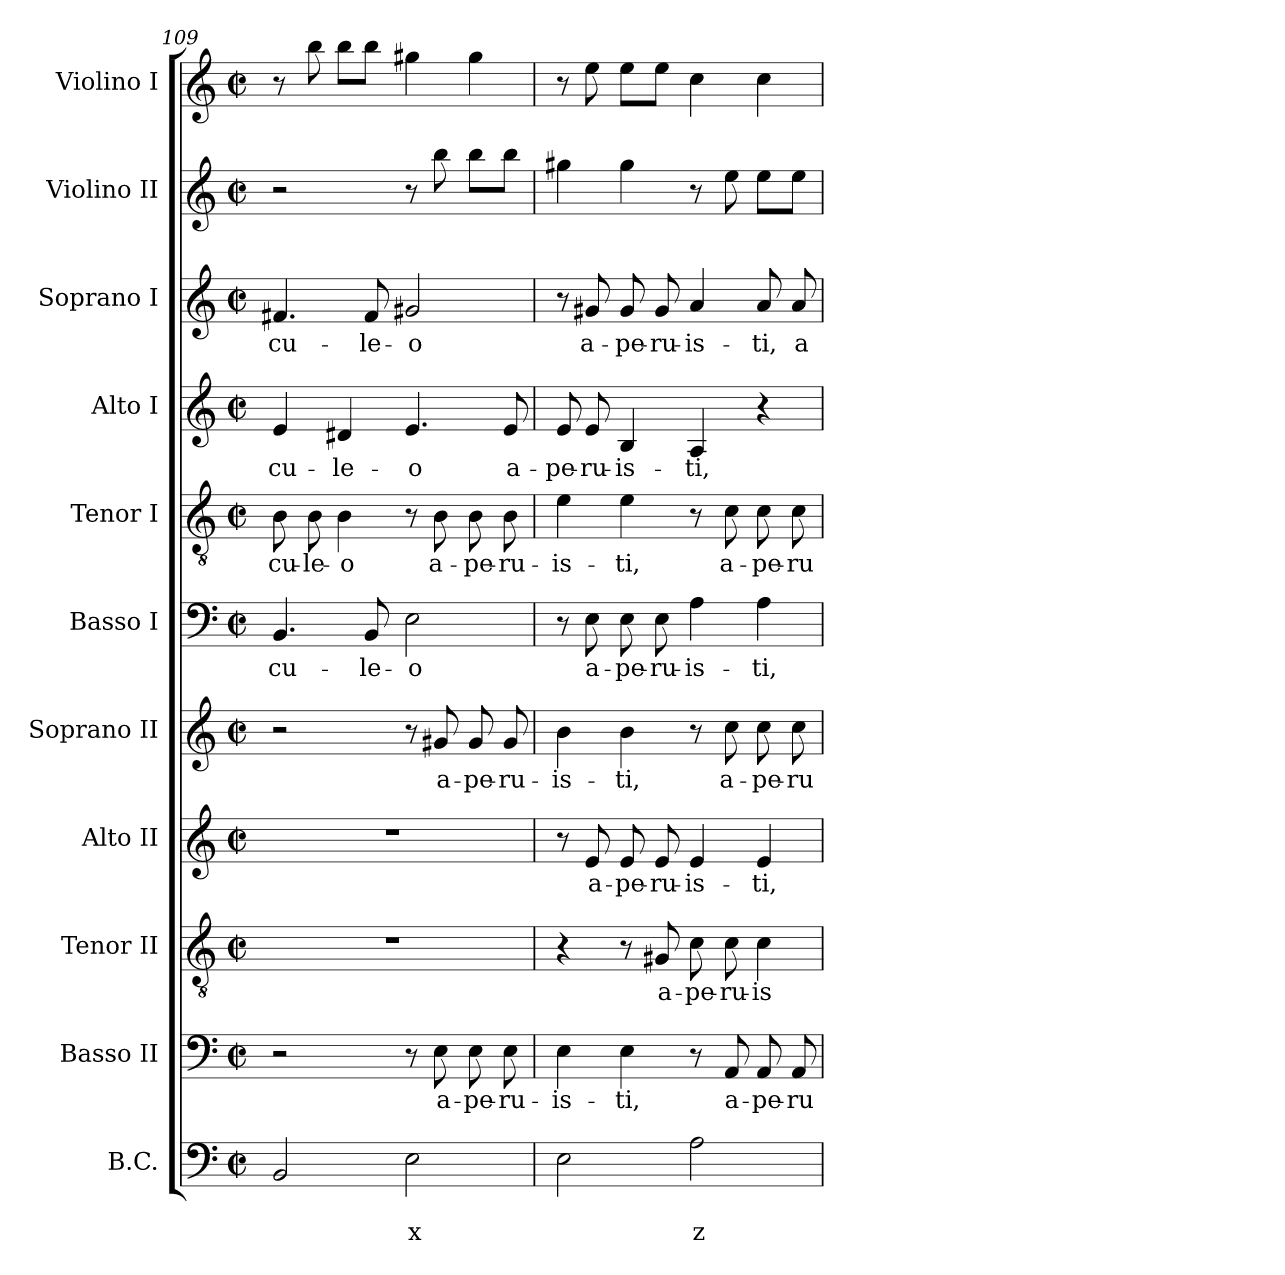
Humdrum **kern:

**kern	**text	**text	**kern	**text	**kern	**text	**kern	**text	**kern	**text	**kern	**text	**kern	**text	**kern	**text	**kern	**text	**kern	**kern
*part11	*part11	*part11	*part10	*part10	*part9	*part9	*part8	*part8	*part7	*part7	*part6	*part6	*part5	*part5	*part4	*part4	*part3	*part3	*part2	*part1
*staff11	*staff11	*staff11	*staff10	*staff10	*staff9	*staff9	*staff8	*staff8	*staff7	*staff7	*staff6	*staff6	*staff5	*staff5	*staff4	*staff4	*staff3	*staff3	*staff2	*staff1
*I"B.C.	*	*	*I"Basso II	*	*I"Tenor II	*	*I"Alto II	*	*I"Soprano II	*	*I"Basso I	*	*I"Tenor I	*	*I"Alto I	*	*I"Soprano I	*	*I"Violino II	*I"Violino I
*I'BC	*	*	*I'B 2	*	*I'T 2	*	*I'A 2	*	*I'S 2	*	*I'B 1	*	*I'T 1	*	*I'A 1	*	*I'S 1	*	*I'Vln. II	*I'Vln. I
!!LO:PB:g=z
*clefF4	*	*	*clefF4	*	*clefGv2	*	*clefG2	*	*clefG2	*	*clefF4	*	*clefGv2	*	*clefG2	*	*clefG2	*	*clefG2	*clefG2
*k[]	*	*	*k[]	*	*k[]	*	*k[]	*	*k[]	*	*k[]	*	*k[]	*	*k[]	*	*k[]	*	*k[]	*k[]
*C:	*	*	*C:	*	*C:	*	*C:	*	*C:	*	*C:	*	*C:	*	*C:	*	*C:	*	*C:	*C:
*M2/2	*	*	*M2/2	*	*M2/2	*	*M2/2	*	*M2/2	*	*M2/2	*	*M2/2	*	*M2/2	*	*M2/2	*	*M2/2	*M2/2
*met(c|)	*	*	*met(c|)	*	*met(c|)	*	*met(c|)	*	*met(c|)	*	*met(c|)	*	*met(c|)	*	*met(c|)	*	*met(c|)	*	*met(c|)	*met(c|)
=109	=109	=109	=109	=109	=109	=109	=109	=109	=109	=109	=109	=109	=109	=109	=109	=109	=109	=109	=109	=109
!	!	!	!	!	!	!	!	!	!	!	!	!LO:LY:b	!	!	!	!	!	!	!	!
!	!	!	!	!	!	!	!	!	!	!	!	!	!	!LO:LY:b	!	!	!	!	!	!
!	!	!	!	!	!	!	!	!	!	!	!	!	!	!	!	!LO:LY:b	!	!	!	!
!	!	!	!	!	!	!	!	!	!	!	!	!	!	!	!	!	!	!LO:LY:b	!	!
2BB/	.	.	2r	.	1r	.	1r	.	2r	.	4.BB/	-cu-	8B\	-cu-	4e/	-cu-	4.f#X/	-cu-	2r	8r
!	!	!	!	!	!	!	!	!	!	!	!	!	!	!LO:LY:b	!	!	!	!	!	!
.	.	.	.	.	.	.	.	.	.	.	.	.	8B\	-le-	.	.	.	.	.	8bb\
!	!	!	!	!	!	!	!	!	!	!	!	!	!	!LO:LY:b	!	!	!	!	!	!
!	!	!	!	!	!	!	!	!	!	!	!	!	!	!	!	!LO:LY:b	!	!	!	!
.	.	.	.	.	.	.	.	.	.	.	.	.	4B\	-o	4d#X/	-le-	.	.	.	8bb\L
!	!	!	!	!	!	!	!	!	!	!	!	!LO:LY:b	!	!	!	!	!	!	!	!
!	!	!	!	!	!	!	!	!	!	!	!	!	!	!	!	!	!	!LO:LY:b	!	!
.	.	.	.	.	.	.	.	.	.	.	8BB/	-le-	.	.	.	.	8f#/	-le-	.	8bb\J
!	!	!LO:LY:b	!	!	!	!	!	!	!	!	!	!	!	!	!	!	!	!	!	!
!	!	!	!	!	!	!	!	!	!	!	!	!LO:LY:b	!	!	!	!	!	!	!	!
!	!	!	!	!	!	!	!	!	!	!	!	!	!	!	!	!LO:LY:b	!	!	!	!
!	!	!	!	!	!	!	!	!	!	!	!	!	!	!	!	!	!	!LO:LY:b	!	!
2E\	.	x	8r	.	.	.	.	.	8r	.	2E\	-o	8r	.	4.e/	-o	2g#X/	-o	8r	4gg#X\
!	!	!	!	!LO:LY:b	!	!	!	!	!	!	!	!	!	!	!	!	!	!	!	!
!	!	!	!	!	!	!	!	!	!	!LO:LY:b	!	!	!	!	!	!	!	!	!	!
!	!	!	!	!	!	!	!	!	!	!	!	!	!	!LO:LY:b	!	!	!	!	!	!
.	.	.	8E\	a-	.	.	.	.	8g#X/	a-	.	.	8B\	a-	.	.	.	.	8bb\	.
!	!	!	!	!LO:LY:b	!	!	!	!	!	!	!	!	!	!	!	!	!	!	!	!
!	!	!	!	!	!	!	!	!	!	!LO:LY:b	!	!	!	!	!	!	!	!	!	!
!	!	!	!	!	!	!	!	!	!	!	!	!	!	!LO:LY:b	!	!	!	!	!	!
.	.	.	8E\	-pe-	.	.	.	.	8g#/	-pe-	.	.	8B\	-pe-	.	.	.	.	8bb\L	4gg#\
!	!	!	!	!LO:LY:b	!	!	!	!	!	!	!	!	!	!	!	!	!	!	!	!
!	!	!	!	!	!	!	!	!	!	!LO:LY:b	!	!	!	!	!	!	!	!	!	!
!	!	!	!	!	!	!	!	!	!	!	!	!	!	!LO:LY:b	!	!	!	!	!	!
!	!	!	!	!	!	!	!	!	!	!	!	!	!	!	!	!LO:LY:b	!	!	!	!
.	.	.	8E\	-ru-	.	.	.	.	8g#/	-ru-	.	.	8B\	-ru-	8e/	a-	.	.	8bb\J	.
=110	=110	=110	=110	=110	=110	=110	=110	=110	=110	=110	=110	=110	=110	=110	=110	=110	=110	=110	=110	=110
!	!	!	!	!LO:LY:b	!	!	!	!	!	!	!	!	!	!	!	!	!	!	!	!
!	!	!	!	!	!	!	!	!	!	!LO:LY:b	!	!	!	!	!	!	!	!	!	!
!	!	!	!	!	!	!	!	!	!	!	!	!	!	!LO:LY:b	!	!	!	!	!	!
!	!	!	!	!	!	!	!	!	!	!	!	!	!	!	!	!LO:LY:b	!	!	!	!
2E\	.	.	4E\	-is-	4r	.	8r	.	4b\	-is-	8r	.	4e\	-is-	8e/	-pe-	8r	.	4gg#X\	8r
!	!	!	!	!	!	!	!	!LO:LY:b	!	!	!	!	!	!	!	!	!	!	!	!
!	!	!	!	!	!	!	!	!	!	!	!	!LO:LY:b	!	!	!	!	!	!	!	!
!	!	!	!	!	!	!	!	!	!	!	!	!	!	!	!	!LO:LY:b	!	!	!	!
!	!	!	!	!	!	!	!	!	!	!	!	!	!	!	!	!	!	!LO:LY:b	!	!
.	.	.	.	.	.	.	8e/	a-	.	.	8E\	a-	.	.	8e/	-ru-	8g#X/	a-	.	8ee\
!	!	!	!	!LO:LY:b	!	!	!	!	!	!	!	!	!	!	!	!	!	!	!	!
!	!	!	!	!	!	!	!	!LO:LY:b	!	!	!	!	!	!	!	!	!	!	!	!
!	!	!	!	!	!	!	!	!	!	!LO:LY:b	!	!	!	!	!	!	!	!	!	!
!	!	!	!	!	!	!	!	!	!	!	!	!LO:LY:b	!	!	!	!	!	!	!	!
!	!	!	!	!	!	!	!	!	!	!	!	!	!	!LO:LY:b	!	!	!	!	!	!
!	!	!	!	!	!	!	!	!	!	!	!	!	!	!	!	!LO:LY:b	!	!	!	!
!	!	!	!	!	!	!	!	!	!	!	!	!	!	!	!	!	!	!LO:LY:b	!	!
.	.	.	4E\	-ti,	8r	.	8e/	-pe-	4b\	-ti,	8E\	-pe-	4e\	-ti,	4B/	-is-	8g#/	-pe-	4gg#\	8ee\L
!	!	!	!	!	!	!LO:LY:b	!	!	!	!	!	!	!	!	!	!	!	!	!	!
!	!	!	!	!	!	!	!	!LO:LY:b	!	!	!	!	!	!	!	!	!	!	!	!
!	!	!	!	!	!	!	!	!	!	!	!	!LO:LY:b	!	!	!	!	!	!	!	!
!	!	!	!	!	!	!	!	!	!	!	!	!	!	!	!	!	!	!LO:LY:b	!	!
.	.	.	.	.	8G#X/	a-	8e/	-ru-	.	.	8E\	-ru-	.	.	.	.	8g#/	-ru-	.	8ee\J
!	!	!LO:LY:b	!	!	!	!	!	!	!	!	!	!	!	!	!	!	!	!	!	!
!	!	!	!	!	!	!LO:LY:b	!	!	!	!	!	!	!	!	!	!	!	!	!	!
!	!	!	!	!	!	!	!	!LO:LY:b	!	!	!	!	!	!	!	!	!	!	!	!
!	!	!	!	!	!	!	!	!	!	!	!	!LO:LY:b	!	!	!	!	!	!	!	!
!	!	!	!	!	!	!	!	!	!	!	!	!	!	!	!	!LO:LY:b	!	!	!	!
!	!	!	!	!	!	!	!	!	!	!	!	!	!	!	!	!	!	!LO:LY:b	!	!
2A\	.	z	8r	.	8c\	-pe-	4e/	-is-	8r	.	4A\	-is-	8r	.	4A/	-ti,	4a/	-is-	8r	4cc\
!	!	!	!	!LO:LY:b	!	!	!	!	!	!	!	!	!	!	!	!	!	!	!	!
!	!	!	!	!	!	!LO:LY:b	!	!	!	!	!	!	!	!	!	!	!	!	!	!
!	!	!	!	!	!	!	!	!	!	!LO:LY:b	!	!	!	!	!	!	!	!	!	!
!	!	!	!	!	!	!	!	!	!	!	!	!	!	!LO:LY:b	!	!	!	!	!	!
.	.	.	8AA/	a-	8c\	-ru-	.	.	8cc\	a-	.	.	8c\	a-	.	.	.	.	8ee\	.
!	!	!	!	!LO:LY:b	!	!	!	!	!	!	!	!	!	!	!	!	!	!	!	!
!	!	!	!	!	!	!LO:LY:b	!	!	!	!	!	!	!	!	!	!	!	!	!	!
!	!	!	!	!	!	!	!	!LO:LY:b	!	!	!	!	!	!	!	!	!	!	!	!
!	!	!	!	!	!	!	!	!	!	!LO:LY:b	!	!	!	!	!	!	!	!	!	!
!	!	!	!	!	!	!	!	!	!	!	!	!LO:LY:b	!	!	!	!	!	!	!	!
!	!	!	!	!	!	!	!	!	!	!	!	!	!	!LO:LY:b	!	!	!	!	!	!
!	!	!	!	!	!	!	!	!	!	!	!	!	!	!	!	!	!	!LO:LY:b	!	!
.	.	.	8AA/	-pe-	4c\	-is-	4e/	-ti,	8cc\	-pe-	4A\	-ti,	8c\	-pe-	4r	.	8a/	-ti,	8ee\L	4cc\
!	!	!	!	!LO:LY:b	!	!	!	!	!	!	!	!	!	!	!	!	!	!	!	!
!	!	!	!	!	!	!	!	!	!	!LO:LY:b	!	!	!	!	!	!	!	!	!	!
!	!	!	!	!	!	!	!	!	!	!	!	!	!	!LO:LY:b	!	!	!	!	!	!
!	!	!	!	!	!	!	!	!	!	!	!	!	!	!	!	!	!	!LO:LY:b	!	!
.	.	.	8AA/	-ru-	.	.	.	.	8cc\	-ru-	.	.	8c\	-ru-	.	.	8a/	a-	8ee\J	.
=	=	=	=	=	=	=	=	=	=	=	=	=	=	=	=	=	=	=	=	=
*-	*-	*-	*-	*-	*-	*-	*-	*-	*-	*-	*-	*-	*-	*-	*-	*-	*-	*-	*-	*-
